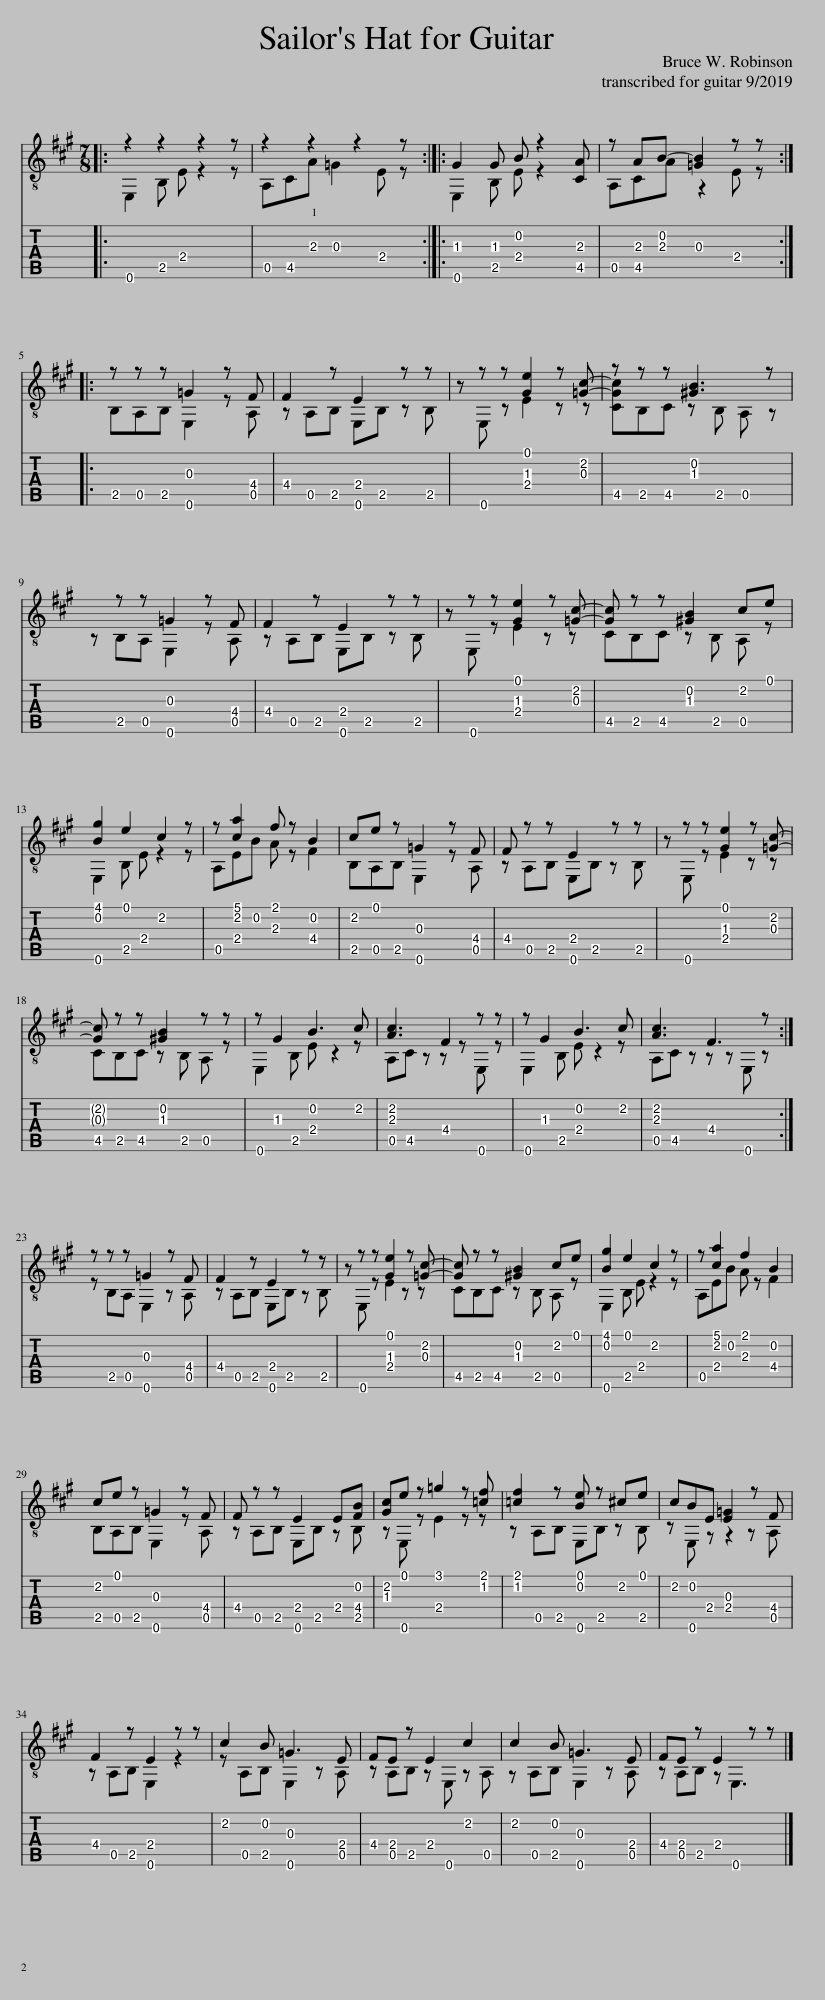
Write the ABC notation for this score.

X:1
%%score { ( 1 2 ) | ( 3 4 ) }
L:1/8
M:7/8
I:linebreak $
K:A
V:1 treble-8
V:2 treble-8
V:3 tab stafflines=6 strings="E2,A2,D3,G3,B3,E4 nostems "
V:4 tab stafflines=6 strings="E2,A2,D3,G3,B3,E4 nostems "
V:1
|: z2 z2 z2 z | z2 z2 z2 z :: G2 G B z2 [CA] | z AB- [=GB]2 z z ::$ z z z =G2 z F | %5
 F2 z E2 z z | z z z [Ge]2 z [=Gc]- | z z z [^GB]3 z |$ z z z =G2 z F | F2 z E2 z z | %10
 z z z [Ge]2 z [=Gc]- | [Gc] z z [^GB]2 ce |$ [Bg]2 e2 c2 z | z [ca]2 f z B2 | ce z =G2 z F | %15
 F z z E2 z z | z z z [Ge]2 z [=Gc]- |$ [Gc] z z [^GB]2 z z | z G2 B3 c | [Ac]3 F2 z z | %20
 z G2 B3 c | [Ac]3 F3 z :|$ z z z =G2 z F | F2 z E2 z z | z z z [Ge]2 z [=Gc]- | %25
 [Gc] z z [^GB]2 ce | [Bg]2 e2 c2 z | z [ca]2 f2 B2 |$ ce z =G2 z F | F z z E2 E[FB] | %30
 [Gc]e z =g2 z [=cf] | [=cf]2 z [Be] z ^ce | cBE [E=G]2 z F |$ F2 z E2 z z | c2 B =G3 E | %35
 FE z E2 c2 | c2 B =G3 E | FE z E2 z z |] %38
V:2
|: E,2 B, E z2 z | A,C!1!A =G2 E z :: E,2 B, E z2 x | A,CA z2 E z ::$ B,A,B, E,2 z A, | %5
 z A,B, E,B, z B, | x E, z E2 z z | [CGc]B,C z B, A, z |$ x B,A, E,2 z A, | z A,B, E,B, z B, | %10
 x E, z E2 z z | CB,C z B, A, z |$ E,2 B, E z2 z | A,EB A z F2 | B,A,B, E,2 z A, | %15
 z A,B, E,B, z B, | x E, z E2 z z |$ CB,C z B, A, z | E,2 B, E z2 z | A,C z z z E, z | %20
 E,2 B, E z2 z | A,C z z z E, z :|$ z B,A, E,2 z A, | z A,B, E,B, z B, | x E, z E2 z z | %25
 CB,C z B, A, z | E,2 B, E z2 z | A,EB A z F2 |$ B,A,B, E,2 z A, | z A,B, E,B, z B, | %30
 z E, z E2 z z | z A,B, E,B, z B, | z E, z z2 z A, |$ z A,B, E,2 z2 | z A,B, E,2 z A, | %35
 z A,B, z E, z A, | z A,B, E,2 z A, | z A,B, z E,3 |] %38
V:3
|: x2 x2 x2 x | x2 x2 x2 x :: !3!G,2 !3!G, !2!B, x2 [!5!C,!3!A,] | x !3!A, !2!B,- [!3!=G,!2!B,]2 x x ::$ x x x !3!=G,2 x !4!F, | %5
 !4!F,2 x !4!E,2 x x | x x x [!3!G,!1!E]2 x [!3!=G,!2!C]- | x x x [!3!G,!2!B,]3 x |$ x x x !3!=G,2 x !4!F, | !4!F,2 x !4!E,2 x x | %10
 x x x [!3!G,!1!E]2 x [!3!=G,!2!C]- | [!3!G,!2!C] x x [!3!G,!2!B,]2 !2!C !1!E |$ [!2!B,!1!G]2 !1!E2 !2!C2 x | x [!2!C!1!A]2 !1!F x !2!B,2 | !2!C !1!E x !3!=G,2 x !4!F, | %15
 !4!F, x x !4!E,2 x x | x x x [!3!G,!1!E]2 x [!3!=G,!2!C]- |$ [!3!G,!2!C] x x [!3!G,!2!B,]2 x x | x !3!G,2 !2!B,3 !2!C | [!3!A,!2!C]3 !4!F,2 x x | %20
 x !3!G,2 !2!B,3 !2!C | [!3!A,!2!C]3 !4!F,3 x :|$ x x x !3!=G,2 x !4!F, | !4!F,2 x !4!E,2 x x | x x x [!3!G,!1!E]2 x [!3!=G,!2!C]- | %25
 [!3!G,!2!C] x x [!3!^G,!2!B,]2 !2!C !1!E | [!2!B,!1!G]2 !1!E2 !2!C2 x | x [!2!C!1!A]2 !1!F2 !2!B,2 |$ !2!C !1!E x !3!=G,2 x !4!F, | !4!F, x x !4!E,2 !4!E, [!4!F,!2!B,] | %30
 [!3!G,!2!C] !1!E x !1!=G2 x [!2!=C!1!F] | [!2!=C!1!F]2 x [!2!B,!1!E] x !2!^C !1!E | !2!C !2!B, !4!E, [!4!E,!3!=G,]2 x !4!F, |$ !4!F,2 x !4!E,2 x x | !2!C2 !2!B, !3!=G,3 !4!E, | %35
 !4!F, !4!E, x !4!E,2 !2!C2 | !2!C2 !2!B, !3!=G,3 !4!E, | !4!F, !4!E, x !4!E,2 x x |] %38
V:4
|: !6!E,,2 !5!B,, !4!E, x2 x | !5!A,, !5!C, !3!A, !3!=G,2 !4!E, x :: !6!E,,2 !5!B,, !4!E, x2 x | !5!A,, !5!C, !3!A, x2 !4!E, x ::$ !5!B,, !5!A,, !5!B,, !6!E,,2 x !5!A,, | %5
 x !5!A,, !5!B,, !6!E,, !5!B,, x !5!B,, | x !6!E,, x !4!E,2 x x | [!5!C,!3!G,!2!C] !5!B,, !5!C, x !5!B,, !5!A,, x |$ x !5!B,, !5!A,, !6!E,,2 x !5!A,, | x !5!A,, !5!B,, !6!E,, !5!B,, x !5!B,, | %10
 x !6!E,, x !4!E,2 x x | !5!C, !5!B,, !5!C, x !5!B,, !5!A,, x |$ !6!E,,2 !5!B,, !4!E, x2 x | !5!A,, !4!E, !2!B, !3!A, x !4!F,2 | !5!B,, !5!A,, !5!B,, !6!E,,2 x !5!A,, | %15
 x !5!A,, !5!B,, !6!E,, !5!B,, x !5!B,, | x !6!E,, x !4!E,2 x x |$ !5!C, !5!B,, !5!C, x !5!B,, !5!A,, x | !6!E,,2 !5!B,, !4!E, x2 x | !5!A,, !5!C, x x x !6!E,, x | %20
 !6!E,,2 !5!B,, !4!E, x2 x | !5!A,, !5!C, x x x !6!E,, x :|$ x !5!B,, !5!A,, !6!E,,2 x !5!A,, | x !5!A,, !5!B,, !6!E,, !5!B,, x !5!B,, | x !6!E,, x !4!E,2 x x | %25
 !5!C, !5!B,, !5!C, x !5!B,, !5!A,, x | !6!E,,2 !5!B,, !4!E, x2 x | !5!A,, !4!E, !2!B, !3!A, x !4!F,2 |$ !5!B,, !5!A,, !5!B,, !6!E,,2 x !5!A,, | x !5!A,, !5!B,, !6!E,, !5!B,, x !5!B,, | %30
 x !6!E,, x !4!E,2 x x | x !5!A,, !5!B,, !6!E,, !5!B,, x !5!B,, | x !6!E,, x x2 x !5!A,, |$ x !5!A,, !5!B,, !6!E,,2 x2 | x !5!A,, !5!B,, !6!E,,2 x !5!A,, | %35
 x !5!A,, !5!B,, x !6!E,, x !5!A,, | x !5!A,, !5!B,, !6!E,,2 x !5!A,, | x !5!A,, !5!B,, x !6!E,,3 |] %38
